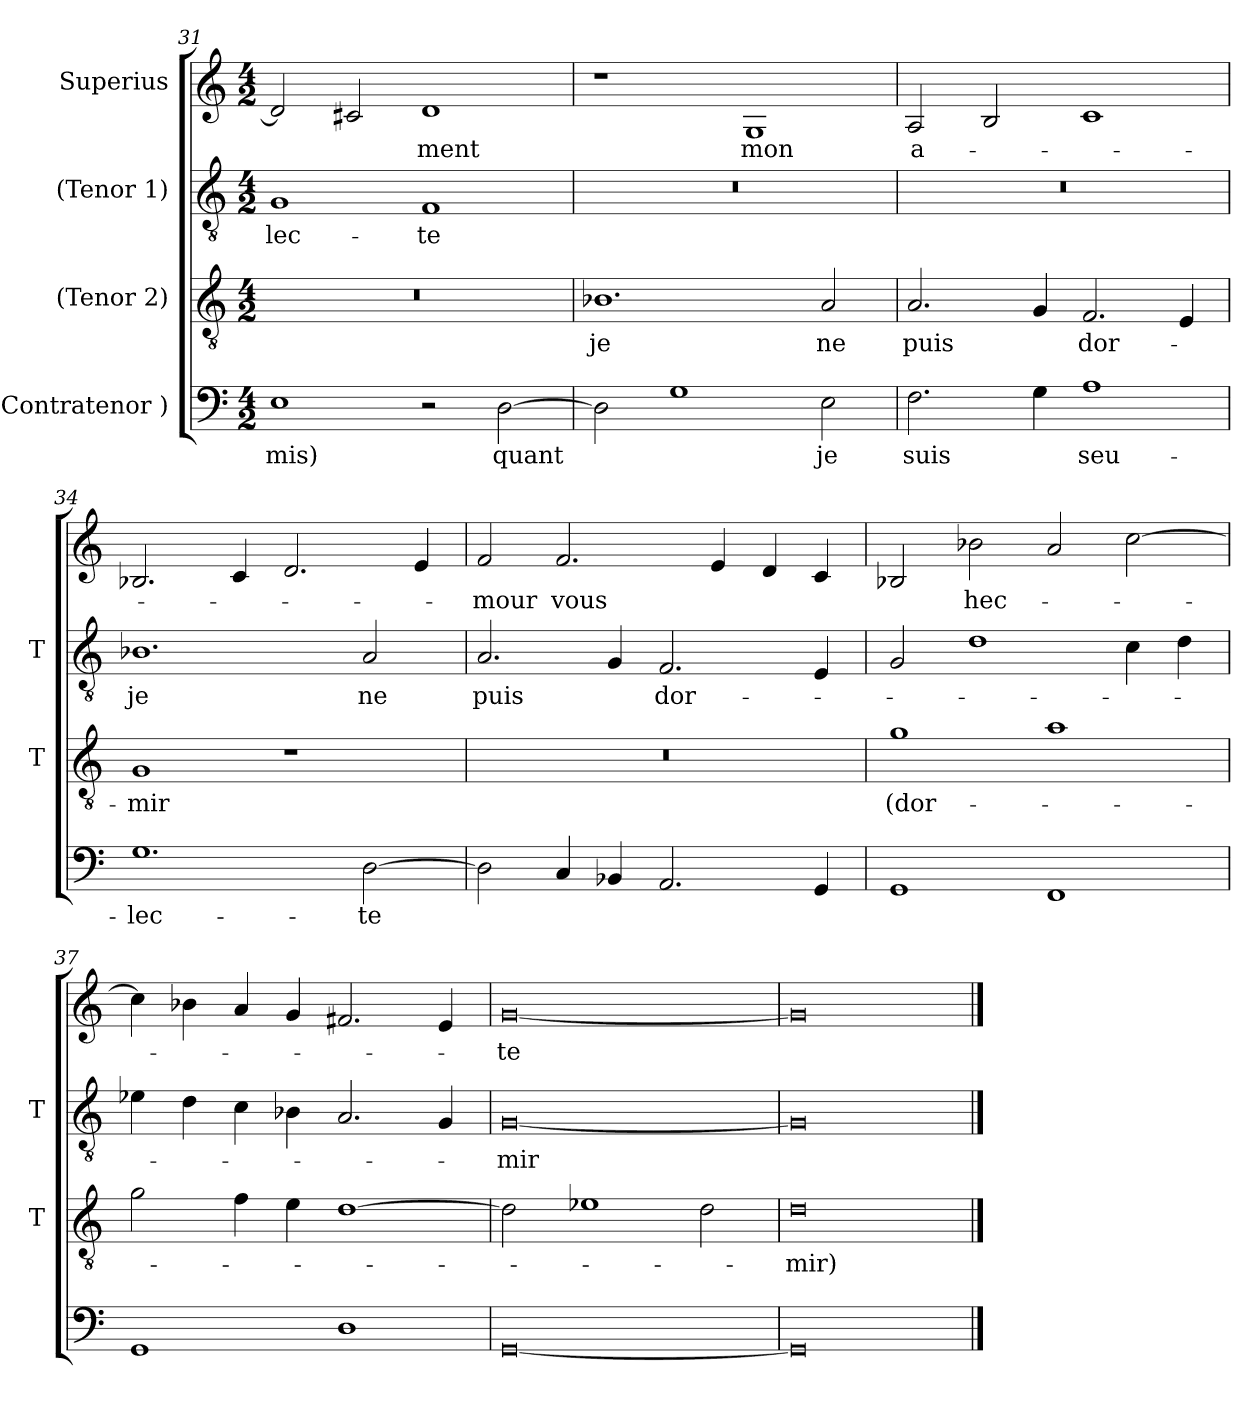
**kern	**text	**kern	**text	**kern	**text	**kern	**text
*part4	*part4	*part3	*part3	*part2	*part2	*part1	*part1
*staff4	*staff4	*staff3	*staff3	*staff2	*staff2	*staff1	*staff1
*I"(Contratenor )	*	*I"(Tenor 2)	*	*I"(Tenor 1)	*	*I"Superius	*
*	*	*I'T	*	*I'T	*	*	*
*clefF4	*	*clefGv2	*	*clefGv2	*	*clefG2	*
*M4/2	*	*M4/2	*	*M4/2	*	*M4/2	*
=31	=31	=31	=31	=31	=31	=31	=31
1E	-mis)	0r	.	1G	-lec-	2d]	.
.	.	.	.	.	.	2c#X	.
2r	.	.	.	1F	-te	1d	-ment
[2D	-quant	.	.	.	.	.	.
=32	=32	=32	=32	=32	=32	=32	=32
2D]	.	1.B-X	-je	0r	.	1r	.
1G	.	.	.	.	.	.	.
.	.	.	.	.	.	1G	-mon
2E	-je	2A	-ne	.	.	.	.
=33	=33	=33	=33	=33	=33	=33	=33
2.F	-suis	2.A	-puis	0r	.	2A	a-
.	.	.	.	.	.	2B	.
4G	.	4G	.	.	.	.	.
1A	seu-	2.F	dor-	.	.	1c	.
.	.	4E	.	.	.	.	.
=34	=34	=34	=34	=34	=34	=34	=34
1.G	-lec-	1G	-mir	1.B-X	-je	2.B-X	.
.	.	.	.	.	.	4c	.
.	.	1r	.	.	.	2.d	.
[2D	-te	.	.	2A	-ne	.	.
.	.	.	.	.	.	4e	.
=35	=35	=35	=35	=35	=35	=35	=35
2D]	.	0r	.	2.A	-puis	2f	-mour
4C	.	.	.	.	.	2.f	-vous
4BB-X	.	.	.	4G	.	.	.
2.AA	.	.	.	2.F	dor-	.	.
.	.	.	.	.	.	4e	.
.	.	.	.	.	.	4d	.
4GG	.	.	.	4E	.	4c	.
=36	=36	=36	=36	=36	=36	=36	=36
1GG	.	1g	(dor-	2G	.	2B-X	.
.	.	.	.	1d	.	2b-X	hec-
1FF	.	1a	.	.	.	2a	.
.	.	.	.	4c	.	[2cc	.
.	.	.	.	4d	.	.	.
=37	=37	=37	=37	=37	=37	=37	=37
1GG	.	2g	.	4e-X	.	4cc]	.
.	.	.	.	4d	.	4b-X	.
.	.	4f	.	4c	.	4a	.
.	.	4e	.	4B-X	.	4g	.
1D	.	[1d	.	2.A	.	2.f#X	.
.	.	.	.	4G	.	4e	.
=38	=38	=38	=38	=38	=38	=38	=38
[0GG	.	2d]	.	[0G	-mir	[0g	-te
.	.	1e-X	.	.	.	.	.
.	.	2d	.	.	.	.	.
=39	=39	=39	=39	=39	=39	=39	=39
0GG]	.	0d	-mir)	0G]	.	0g]	.
==	==	==	==	==	==	==	==
*-	*-	*-	*-	*-	*-	*-	*-
